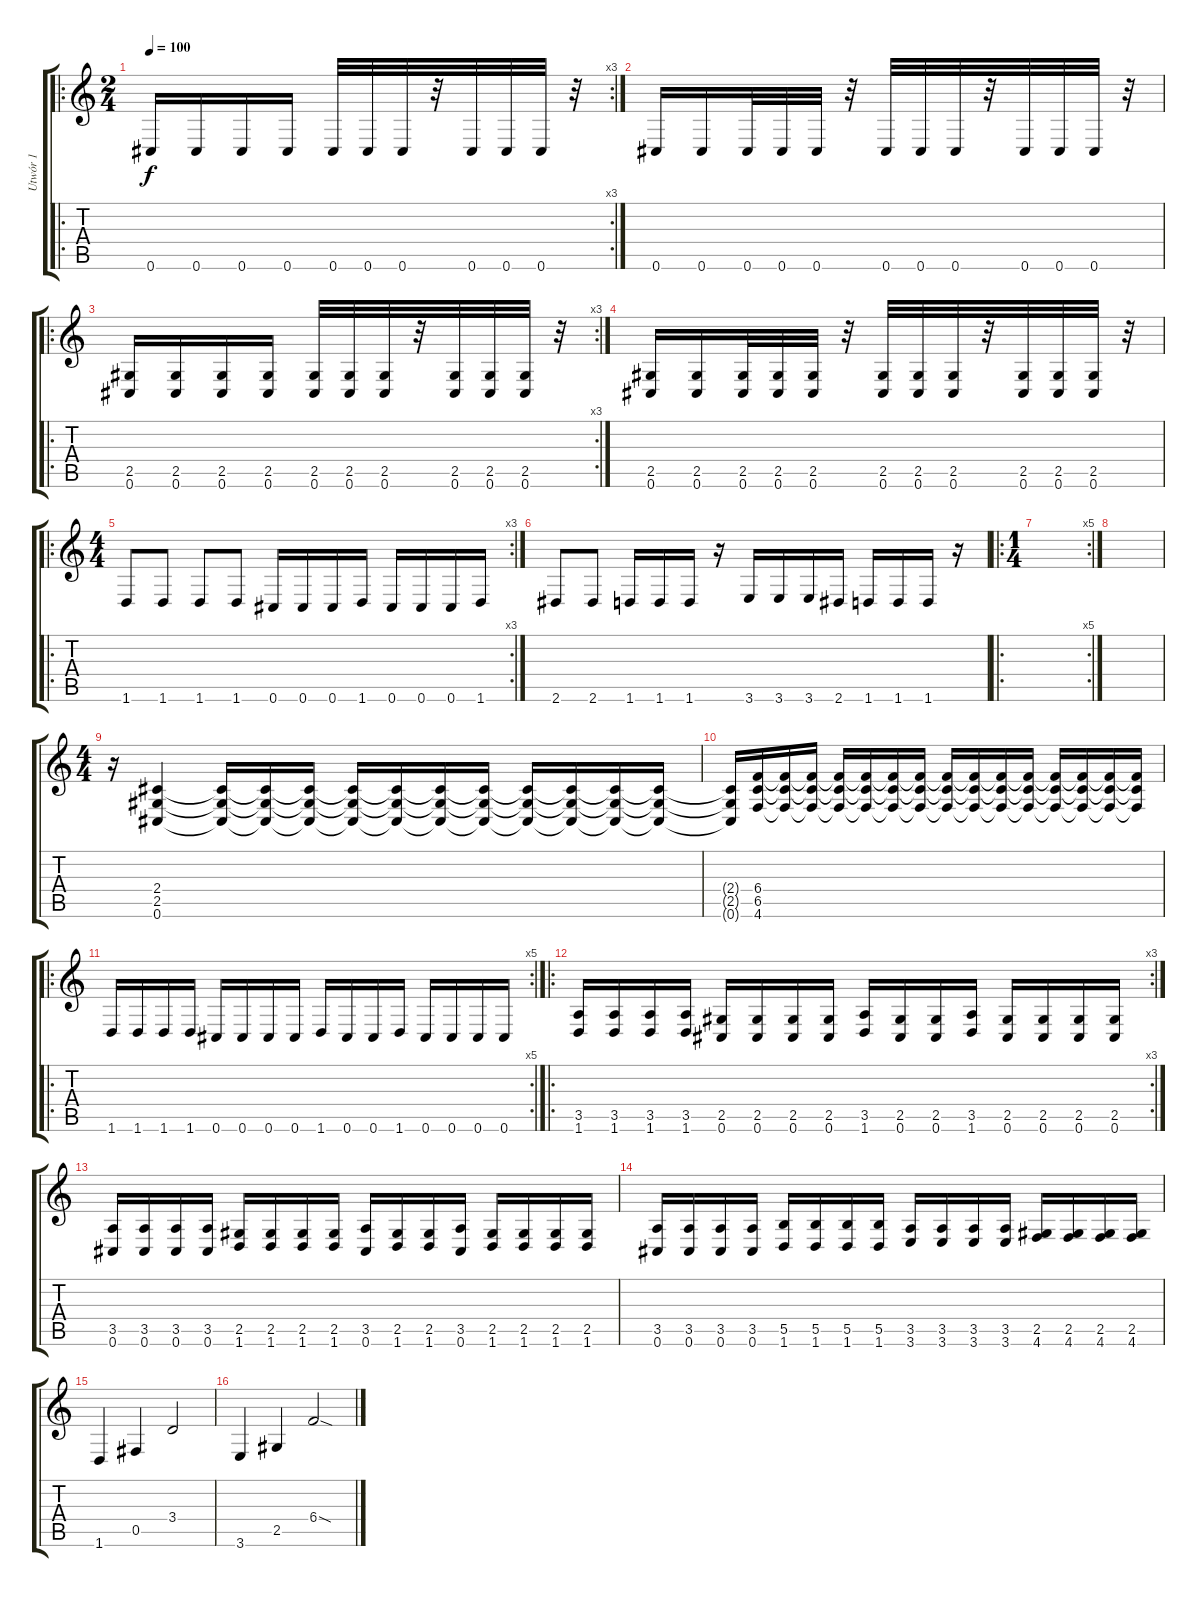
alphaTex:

\track ("Utwór 1" "Utwór 1") {instrument distortionguitar}
\staff {score tabs}
\tuning (Db4 Ab3 E3 B2 Gb2 Db2) {hide}
\ro
\rc 3
\ts (2 4)
\tempo 100
\clef g2
\ks c
0.6.16{dy f instrument distortionguitar} 0.6.16 0.6.16 0.6.16 0.6.32 0.6.32 0.6.32 r.32 0.6.32 0.6.32 0.6.32 r.32 |
0.6.16 0.6.16 0.6.32 0.6.32 0.6.32 r.32 0.6.32 0.6.32 0.6.32 r.32 0.6.32 0.6.32 0.6.32 r.32 |
\ro
\rc 3
(2.5 0.6).16 (2.5 0.6).16 (2.5 0.6).16 (2.5 0.6).16 (2.5 0.6).32 (2.5 0.6).32 (2.5 0.6).32 r.32 (2.5 0.6).32 (2.5 0.6).32 (2.5 0.6).32 r.32 |
(2.5 0.6).16 (2.5 0.6).16 (2.5 0.6).32 (2.5 0.6).32 (2.5 0.6).32 r.32 (2.5 0.6).32 (2.5 0.6).32 (2.5 0.6).32 r.32 (2.5 0.6).32 (2.5 0.6).32 (2.5 0.6).32 r.32 |
\ro
\rc 3
\ts (4 4)
1.6.8 1.6.8 1.6.8 1.6.8 0.6.16 0.6.16 0.6.16 1.6.16 0.6.16 0.6.16 0.6.16 1.6.16 |
2.6.8 2.6.8 1.6.16 1.6.16 1.6.16 r.16 3.6.16 3.6.16 3.6.16 2.6.16 1.6.16 1.6.16 1.6.16 r.16 |
\ro
\rc 5
\ts (1 4)
|
|
\ts (4 4)
r.16 (2.4 2.5 0.6).4 (2.4{t} 2.5{t} 0.6{t}).16 (2.4{t} 2.5{t} 0.6{t}).16 (2.4{t} 2.5{t} 0.6{t}).16 (2.4{t} 2.5{t} 0.6{t}).16 (2.4{t} 2.5{t} 0.6{t}).16 (2.4{t} 2.5{t} 0.6{t}).16 (2.4{t} 2.5{t} 0.6{t}).16 (2.4{t} 2.5{t} 0.6{t}).16 (2.4{t} 2.5{t} 0.6{t}).16 (2.4{t} 2.5{t} 0.6{t}).16 (2.4{t} 2.5{t} 0.6{t}).16 |
(2.4{t} 2.5{t} 0.6{t}).16 (6.4 6.5 4.6).16 (6.4{t} 6.5{t} 4.6{t}).16 (6.4{t} 6.5{t} 4.6{t}).16 (6.4{t} 6.5{t} 4.6{t}).16 (6.4{t} 6.5{t} 4.6{t}).16 (6.4{t} 6.5{t} 4.6{t}).16 (6.4{t} 6.5{t} 4.6{t}).16 (6.4{t} 6.5{t} 4.6{t}).16 (6.4{t} 6.5{t} 4.6{t}).16 (6.4{t} 6.5{t} 4.6{t}).16 (6.4{t} 6.5{t} 4.6{t}).16 (6.4{t} 6.5{t} 4.6{t}).16 (6.4{t} 6.5{t} 4.6{t}).16 (6.4{t} 6.5{t} 4.6{t}).16 (6.4{t} 6.5{t} 4.6{t}).16 |
\ro
\rc 5
1.6.16 1.6.16 1.6.16 1.6.16 0.6.16 0.6.16 0.6.16 0.6.16 1.6.16 0.6.16 0.6.16 1.6.16 0.6.16 0.6.16 0.6.16 0.6.16 |
\ro
\rc 3
(3.5 1.6).16 (3.5 1.6).16 (3.5 1.6).16 (3.5 1.6).16 (2.5 0.6).16 (2.5 0.6).16 (2.5 0.6).16 (2.5 0.6).16 (3.5 1.6).16 (2.5 0.6).16 (2.5 0.6).16 (3.5 1.6).16 (2.5 0.6).16 (2.5 0.6).16 (2.5 0.6).16 (2.5 0.6).16 |
(3.5 0.6).16 (3.5 0.6).16 (3.5 0.6).16 (3.5 0.6).16 (2.5 1.6).16 (2.5 1.6).16 (2.5 1.6).16 (2.5 1.6).16 (3.5 0.6).16 (2.5 1.6).16 (2.5 1.6).16 (3.5 0.6).16 (2.5 1.6).16 (2.5 1.6).16 (2.5 1.6).16 (2.5 1.6).16 |
(3.5 0.6).16 (3.5 0.6).16 (3.5 0.6).16 (3.5 0.6).16 (5.5 1.6).16 (5.5 1.6).16 (5.5 1.6).16 (5.5 1.6).16 (3.5 3.6).16 (3.5 3.6).16 (3.5 3.6).16 (3.5 3.6).16 (2.5 4.6).16 (2.5 4.6).16 (2.5 4.6).16 (2.5 4.6).16 |
1.6.4 0.5.4 3.4.2 |
3.6.4 2.5.4 6.4{sod}.2
